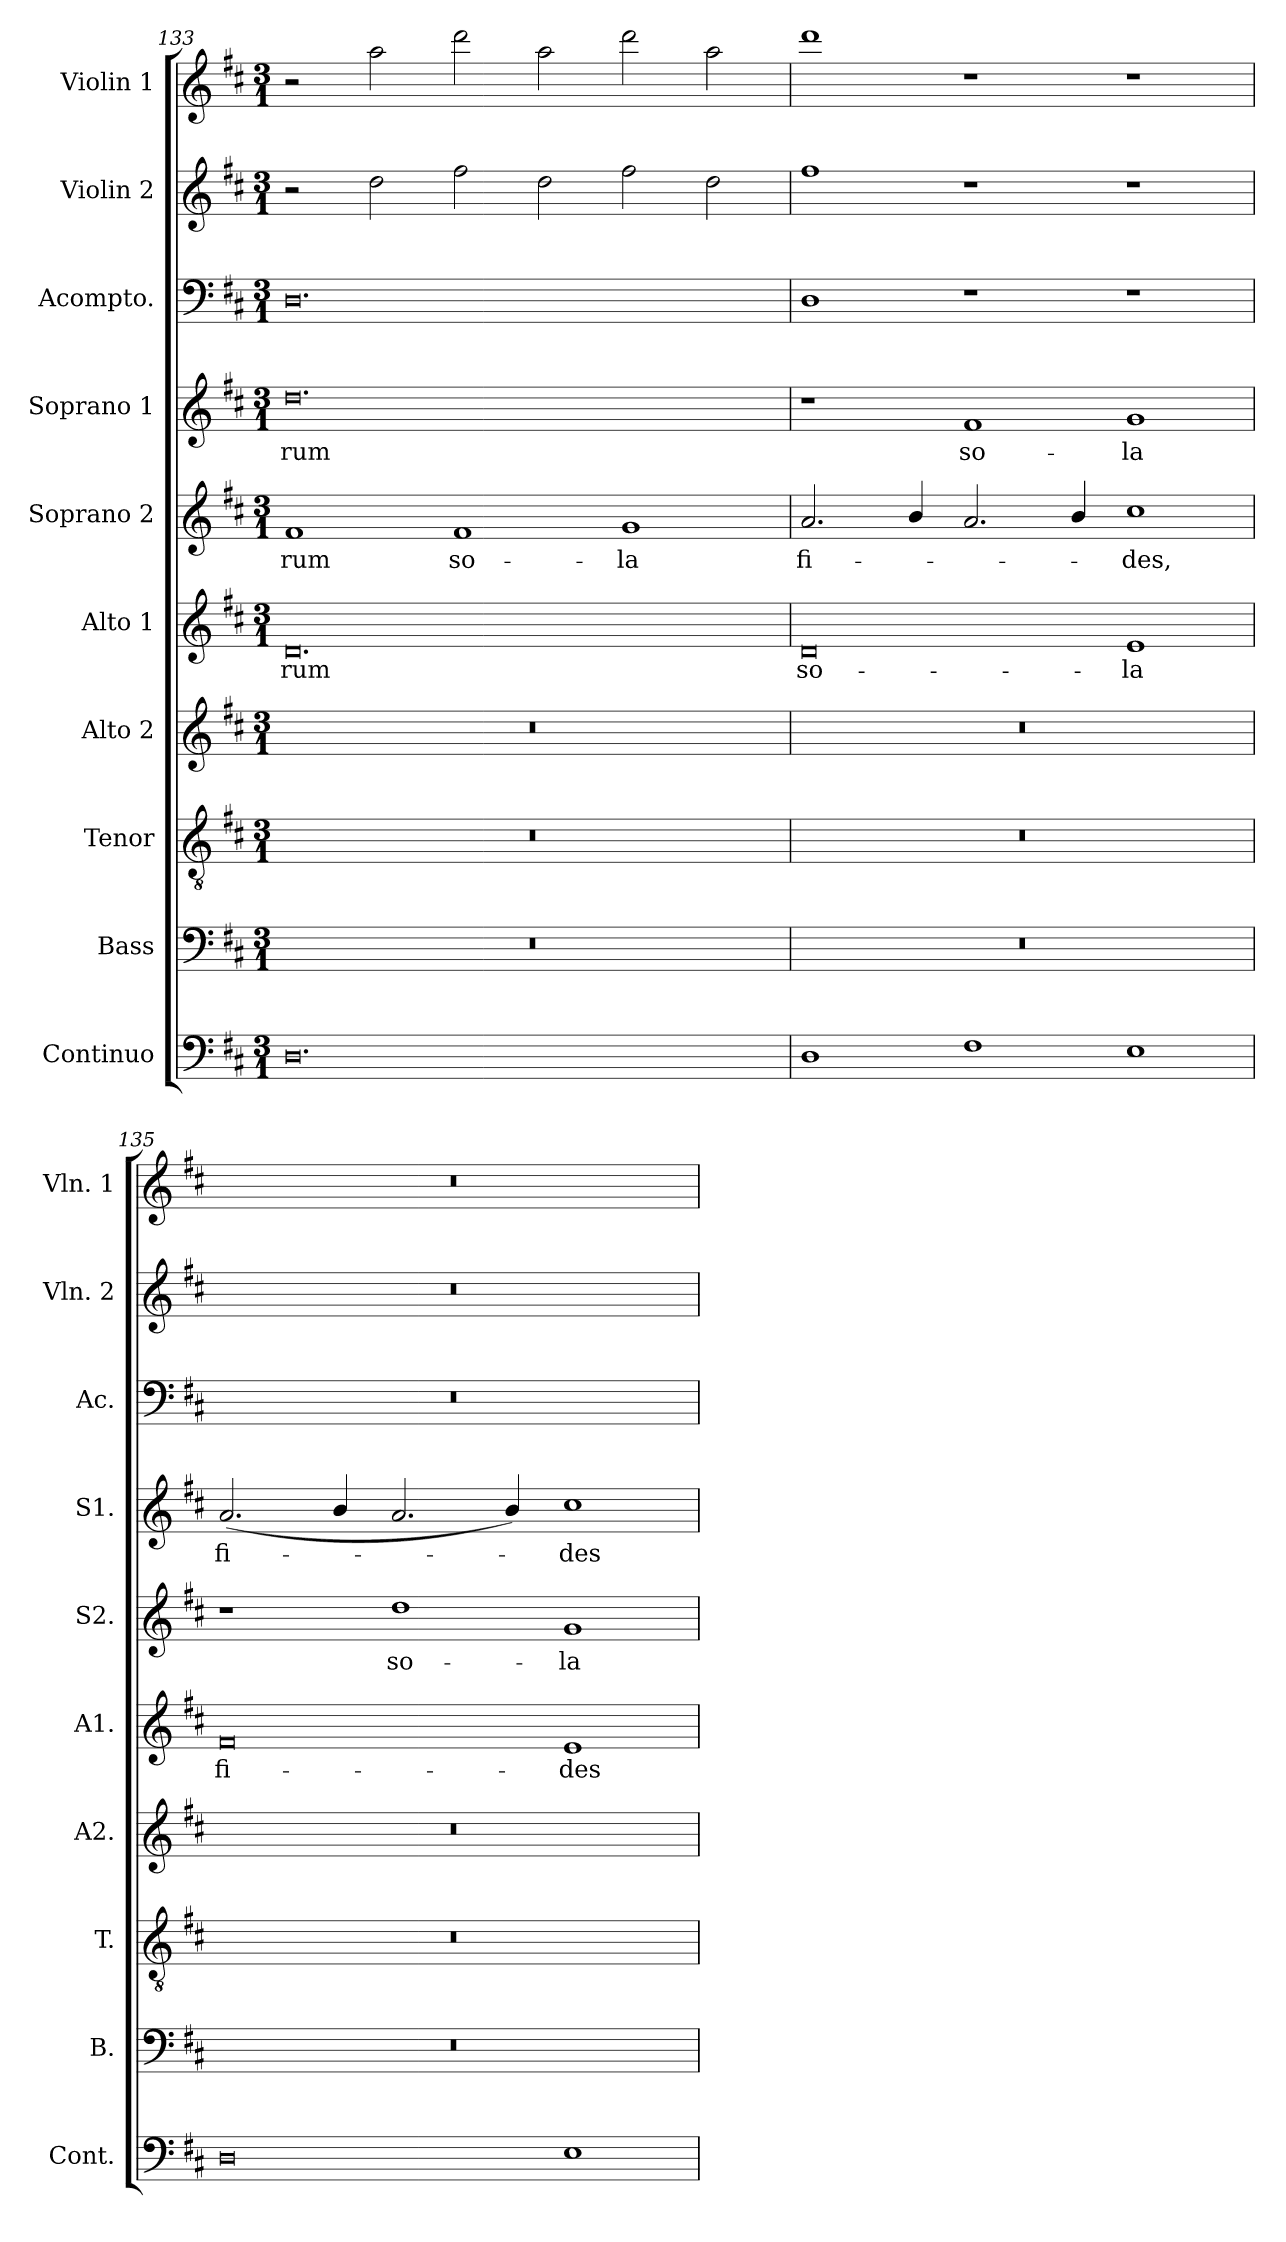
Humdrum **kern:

**kern	**kern	**kern	**kern	**kern	**text	**kern	**text	**kern	**text	**kern	**kern	**kern
*part10	*part9	*part8	*part7	*part6	*part6	*part5	*part5	*part4	*part4	*part3	*part2	*part1
*staff10	*staff9	*staff8	*staff7	*staff6	*staff6	*staff5	*staff5	*staff4	*staff4	*staff3	*staff2	*staff1
*I"Continuo	*I"Bass	*I"Tenor	*I"Alto 2	*I"Alto 1	*	*I"Soprano 2	*	*I"Soprano 1	*	*I"Acompto.	*I"Violin 2	*I"Violin 1
*I'Cont.	*I'B.	*I'T.	*I'A2.	*I'A1.	*	*I'S2.	*	*I'S1.	*	*I'Ac.	*I'Vln. 2	*I'Vln. 1
!!LO:LB:g=z
*clefF4	*clefF4	*clefGv2	*clefG2	*clefG2	*	*clefG2	*	*clefG2	*	*clefF4	*clefG2	*clefG2
*	*	*ITrd7c12	*	*	*	*	*	*	*	*	*	*
*k[f#c#]	*k[f#c#]	*k[f#c#]	*k[f#c#]	*k[f#c#]	*	*k[f#c#]	*	*k[f#c#]	*	*k[f#c#]	*k[f#c#]	*k[f#c#]
*D:	*D:	*D:	*D:	*D:	*	*D:	*	*D:	*	*D:	*D:	*D:
*M3/1	*M3/1	*M3/1	*M3/1	*M3/1	*	*M3/1	*	*M3/1	*	*M3/1	*M3/1	*M3/1
=133	=133	=133	=133	=133	=133	=133	=133	=133	=133	=133	=133	=133
!	!LO:N:vis=1	!LO:N:vis=1	!LO:N:vis=1	!	!	!	!	!	!	!	!	!
!	!	!	!	!	!LO:LY:b:color=#000000	!	!	!	!	!	!	!
!	!	!	!	!	!	!	!LO:LY:b:color=#000000	!	!	!	!	!
!	!	!	!	!	!	!	!	!	!LO:LY:b:color=#000000	!	!	!
0.Di	0.r	0.r	0.r	0.di	-rum	1f#i	-rum	0.ddi	-rum	0.Di	2r	2r
.	.	.	.	.	.	.	.	.	.	.	2ddi\	2aai\
!	!	!	!	!	!	!	!LO:LY:b:color=#000000	!	!	!	!	!
.	.	.	.	.	.	1f#i	so-	.	.	.	2ff#i\	2dddi\
.	.	.	.	.	.	.	.	.	.	.	2ddi\	2aai\
!	!	!	!	!	!	!	!LO:LY:b:color=#000000	!	!	!	!	!
.	.	.	.	.	.	1gi	-la	.	.	.	2ff#i\	2dddi\
.	.	.	.	.	.	.	.	.	.	.	2ddi\	2aai\
=134	=134	=134	=134	=134	=134	=134	=134	=134	=134	=134	=134	=134
!	!LO:N:vis=1	!LO:N:vis=1	!LO:N:vis=1	!	!	!	!	!	!	!	!	!
!	!	!	!	!	!LO:LY:b:color=#000000	!	!	!	!	!	!	!
!	!	!	!	!	!	!	!LO:LY:b:color=#000000	!	!	!	!	!
1Di	0.r	0.r	0.r	0di	so-	2.ai/	fi-	1r	.	1Di	1ff#i	1dddi
.	.	.	.	.	.	4bi/	.	.	.	.	.	.
!	!	!	!	!	!	!	!	!	!LO:LY:b:color=#000000	!	!	!
1F#i	.	.	.	.	.	2.ai/	.	1f#i	so-	1r	1r	1r
.	.	.	.	.	.	4bi/	.	.	.	.	.	.
!	!	!	!	!	!LO:LY:b:color=#000000	!	!	!	!	!	!	!
!	!	!	!	!	!	!	!LO:LY:b:color=#000000	!	!	!	!	!
!	!	!	!	!	!	!	!	!	!LO:LY:b:color=#000000	!	!	!
1Ei	.	.	.	1ei	-la	1cc#i	-des,	1gi	-la	1r	1r	1r
=135	=135	=135	=135	=135	=135	=135	=135	=135	=135	=135	=135	=135
!	!LO:N:vis=1	!LO:N:vis=1	!LO:N:vis=1	!	!	!	!	!	!	!	!	!
!	!	!	!	!	!LO:LY:b:color=#000000	!	!	!	!	!	!	!
!	!	!	!	!	!	!	!	!	!LO:LY:b:color=#000000	!LO:N:vis=1	!LO:N:vis=1	!LO:N:vis=1
0Di	0.r	0.r	0.r	0f#i	fi-	1r	.	(2.ai/	fi-	0.r	0.r	0.r
.	.	.	.	.	.	.	.	4bi/	.	.	.	.
!	!	!	!	!	!	!	!LO:LY:b:color=#000000	!	!	!	!	!
.	.	.	.	.	.	1ddi	so-	2.ai/	.	.	.	.
.	.	.	.	.	.	.	.	4bi/)	.	.	.	.
!	!	!	!	!	!LO:LY:b:color=#000000	!	!	!	!	!	!	!
!	!	!	!	!	!	!	!LO:LY:b:color=#000000	!	!	!	!	!
!	!	!	!	!	!	!	!	!	!LO:LY:b:color=#000000	!	!	!
1Ei	.	.	.	1ei	-des	1gi	-la	1cc#i	-des	.	.	.
=	=	=	=	=	=	=	=	=	=	=	=	=
*-	*-	*-	*-	*-	*-	*-	*-	*-	*-	*-	*-	*-
